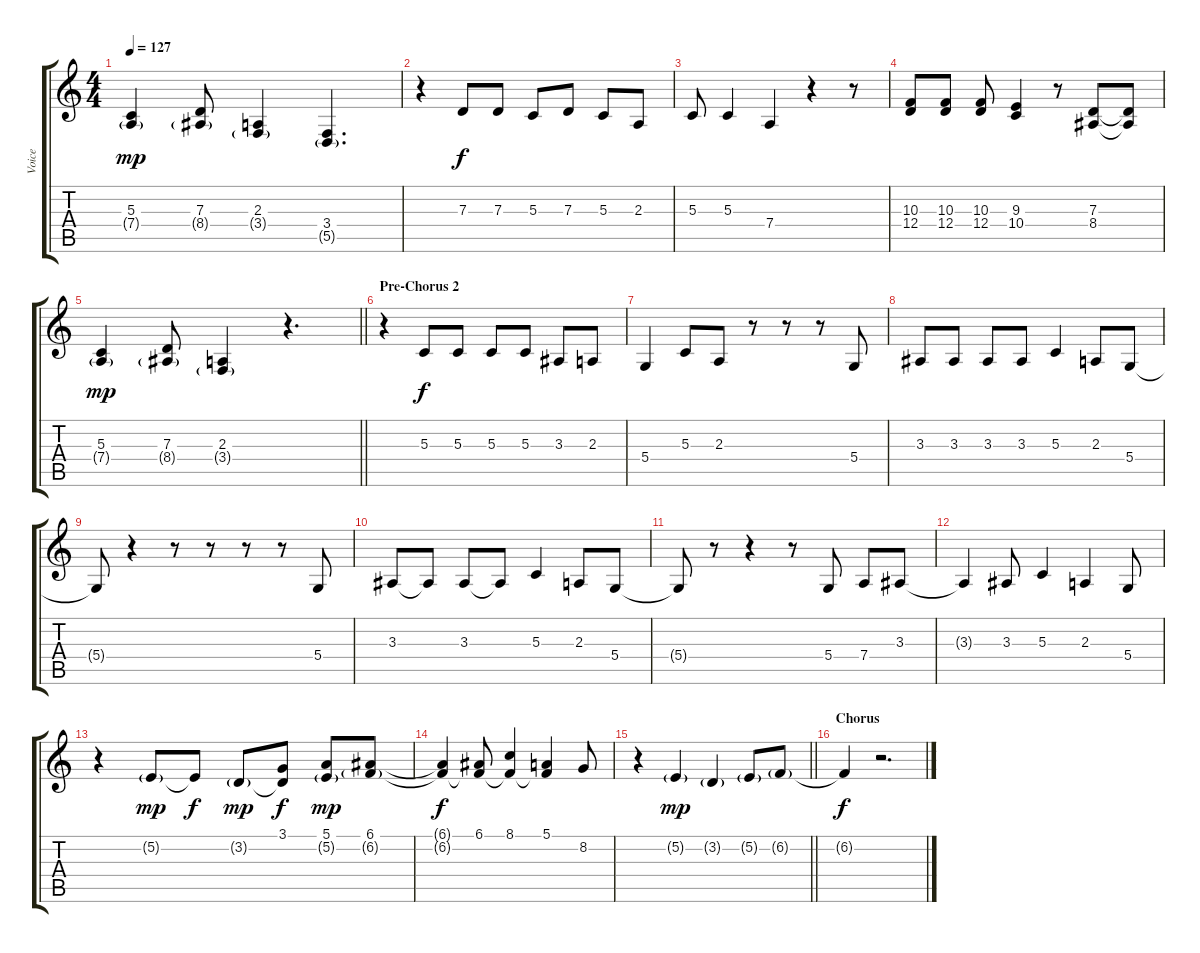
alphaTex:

\track ("Voice" "Voice") {instrument lead6voice}
\staff {score tabs}
\tuning (E4 B3 G3 D3 A2 E2) {hide}
\ts (4 4)
\tempo 127
\clef g2
\ks c
(5.3 7.4{g}).4{dy mp} (7.3 8.4{g}).8 (2.3 3.4{g}).4 (3.4 5.5{g}).4{d} |
r.4 7.3.8{dy f} 7.3.8 5.3.8 7.3.8 5.3.8 2.3.8 |
5.3.8 5.3.4 7.4.4 r.4 r.8 |
(10.3 12.4).8 (10.3 12.4).8 (10.3 12.4).8 (9.3 10.4).4 r.8 (7.3 8.4).8 (7.3{t} 8.4{t}).8 |
\barLineRight lightlight
(5.3 7.4{g}).4{dy mp} (7.3 8.4{g}).8 (2.3 3.4{g}).4 r.4{d} |
\section ("" "Pre-Chorus 2")
r.4 5.3.8{dy f} 5.3.8 5.3.8 5.3.8 3.3.8 2.3.8 |
5.4.4 5.3.8 2.3.8 r.8 r.8 r.8 5.4.8 |
3.3.8 3.3.8 3.3.8 3.3.8 5.3.4 2.3.8 5.4.8 |
5.4{t}.8 r.4 r.8 r.8 r.8 r.8 5.4.8 |
3.3.8 3.3{t}.8 3.3.8 3.3{t}.8 5.3.4 2.3.8 5.4.8 |
5.4{t}.8 r.8 r.4 r.8 5.4.8 7.4.8 3.3.8 |
3.3{t}.4 3.3.8 5.3.4 2.3.4 5.4.8 |
r.4 5.2{g}.8{dy mp} 5.2{t}.8{dy f} 3.2{g}.8{dy mp} (3.1 3.2{t}).8{dy f} (5.1 5.2{g}).8{dy mp} (6.1 6.2{g}).8 |
(6.1{t} 6.2{t}).4{dy f} (6.1 6.2{t}).8 (8.1 6.2{t}).4 (5.1 6.2{t}).4 8.2.8 |
\barLineRight lightlight
r.4 5.2{g}.4{dy mp} 3.2{g}.4 5.2{g}.8 6.2{g}.8 |
\section ("" "Chorus")
6.2{t}.4{dy f} r.2{d}
